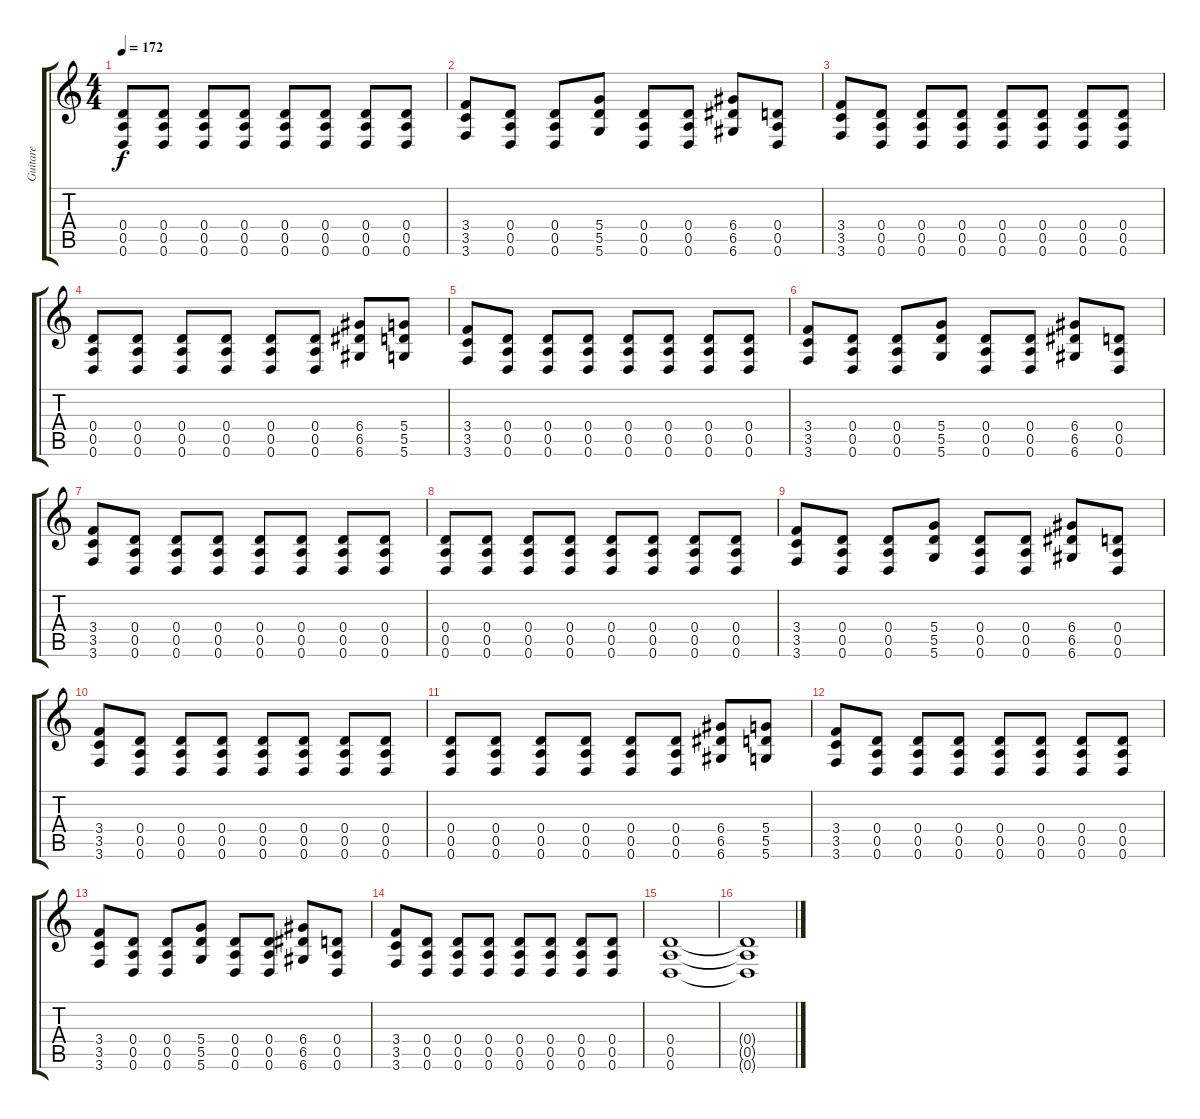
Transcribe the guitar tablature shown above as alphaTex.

\track ("Guitare" "Guitare") {instrument overdrivenguitar}
\staff {score tabs}
\tuning (E4 B3 G3 D3 A2 D2) {hide}
\ts (4 4)
\section ("" "")
\tempo 172
\clef g2
\ks c
(0.4 0.5 0.6).8{dy f volume 8} (0.4 0.5 0.6).8 (0.4 0.5 0.6).8 (0.4 0.5 0.6).8 (0.4 0.5 0.6).8 (0.4 0.5 0.6).8 (0.4 0.5 0.6).8 (0.4 0.5 0.6).8 |
(3.4 3.5 3.6).8 (0.4 0.5 0.6).8 (0.4 0.5 0.6).8 (5.4 5.5 5.6).8 (0.4 0.5 0.6).8 (0.4 0.5 0.6).8 (6.4 6.5 6.6).8 (0.4 0.5 0.6).8 |
(3.4 3.5 3.6).8 (0.4 0.5 0.6).8 (0.4 0.5 0.6).8 (0.4 0.5 0.6).8 (0.4 0.5 0.6).8 (0.4 0.5 0.6).8 (0.4 0.5 0.6).8 (0.4 0.5 0.6).8 |
(0.4 0.5 0.6).8 (0.4 0.5 0.6).8 (0.4 0.5 0.6).8 (0.4 0.5 0.6).8 (0.4 0.5 0.6).8 (0.4 0.5 0.6).8 (6.4 6.5 6.6).8 (5.4 5.5 5.6).8 |
(3.4 3.5 3.6).8 (0.4 0.5 0.6).8 (0.4 0.5 0.6).8 (0.4 0.5 0.6).8 (0.4 0.5 0.6).8 (0.4 0.5 0.6).8 (0.4 0.5 0.6).8 (0.4 0.5 0.6).8 |
(3.4 3.5 3.6).8 (0.4 0.5 0.6).8 (0.4 0.5 0.6).8 (5.4 5.5 5.6).8 (0.4 0.5 0.6).8 (0.4 0.5 0.6).8 (6.4 6.5 6.6).8 (0.4 0.5 0.6).8 |
(3.4 3.5 3.6).8 (0.4 0.5 0.6).8 (0.4 0.5 0.6).8 (0.4 0.5 0.6).8 (0.4 0.5 0.6).8 (0.4 0.5 0.6).8 (0.4 0.5 0.6).8 (0.4 0.5 0.6).8 |
(0.4 0.5 0.6).8{volume 8} (0.4 0.5 0.6).8 (0.4 0.5 0.6).8 (0.4 0.5 0.6).8 (0.4 0.5 0.6).8 (0.4 0.5 0.6).8 (0.4 0.5 0.6).8 (0.4 0.5 0.6).8 |
(3.4 3.5 3.6).8 (0.4 0.5 0.6).8 (0.4 0.5 0.6).8 (5.4 5.5 5.6).8 (0.4 0.5 0.6).8 (0.4 0.5 0.6).8 (6.4 6.5 6.6).8 (0.4 0.5 0.6).8 |
(3.4 3.5 3.6).8 (0.4 0.5 0.6).8 (0.4 0.5 0.6).8 (0.4 0.5 0.6).8 (0.4 0.5 0.6).8 (0.4 0.5 0.6).8 (0.4 0.5 0.6).8 (0.4 0.5 0.6).8 |
(0.4 0.5 0.6).8 (0.4 0.5 0.6).8 (0.4 0.5 0.6).8 (0.4 0.5 0.6).8 (0.4 0.5 0.6).8 (0.4 0.5 0.6).8 (6.4 6.5 6.6).8 (5.4 5.5 5.6).8 |
(3.4 3.5 3.6).8 (0.4 0.5 0.6).8 (0.4 0.5 0.6).8 (0.4 0.5 0.6).8 (0.4 0.5 0.6).8 (0.4 0.5 0.6).8 (0.4 0.5 0.6).8 (0.4 0.5 0.6).8 |
(3.4 3.5 3.6).8 (0.4 0.5 0.6).8 (0.4 0.5 0.6).8 (5.4 5.5 5.6).8 (0.4 0.5 0.6).8 (0.4 0.5 0.6).8 (6.4 6.5 6.6).8 (0.4 0.5 0.6).8 |
(3.4 3.5 3.6).8 (0.4 0.5 0.6).8 (0.4 0.5 0.6).8 (0.4 0.5 0.6).8 (0.4 0.5 0.6).8 (0.4 0.5 0.6).8 (0.4 0.5 0.6).8 (0.4 0.5 0.6).8 |
(0.4 0.5 0.6).1 |
(0.4{t} 0.5{t} 0.6{t}).1
